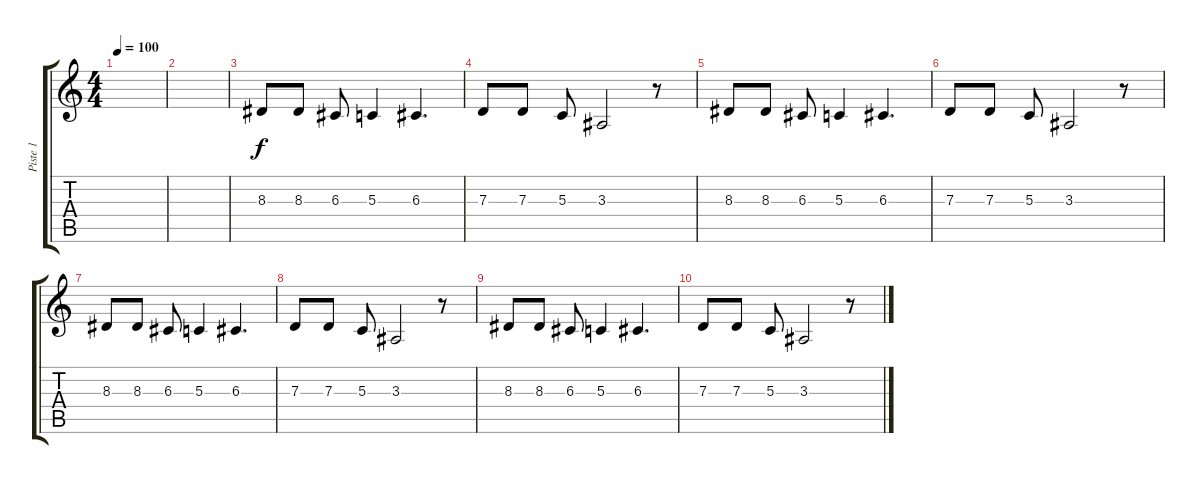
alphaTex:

\track ("Piste 1" "Piste 1") {instrument fx1rain}
\staff {score tabs}
\tuning (E4 B3 G3 D3 A2 E2) {hide}
\ts (4 4)
\tempo 100
\clef g2
\ks c
|
|
8.3.8{instrument overdrivenguitar} 8.3.8 6.3.8 5.3.4 6.3.4{d} |
7.3.8 7.3.8 5.3.8 3.3.2 r.8 |
8.3.8{instrument overdrivenguitar} 8.3.8 6.3.8 5.3.4 6.3.4{d} |
7.3.8 7.3.8 5.3.8 3.3.2 r.8 |
8.3.8{instrument overdrivenguitar} 8.3.8 6.3.8 5.3.4 6.3.4{d} |
7.3.8 7.3.8 5.3.8 3.3.2 r.8 |
8.3.8{instrument overdrivenguitar} 8.3.8 6.3.8 5.3.4 6.3.4{d} |
7.3.8 7.3.8 5.3.8 3.3.2 r.8
